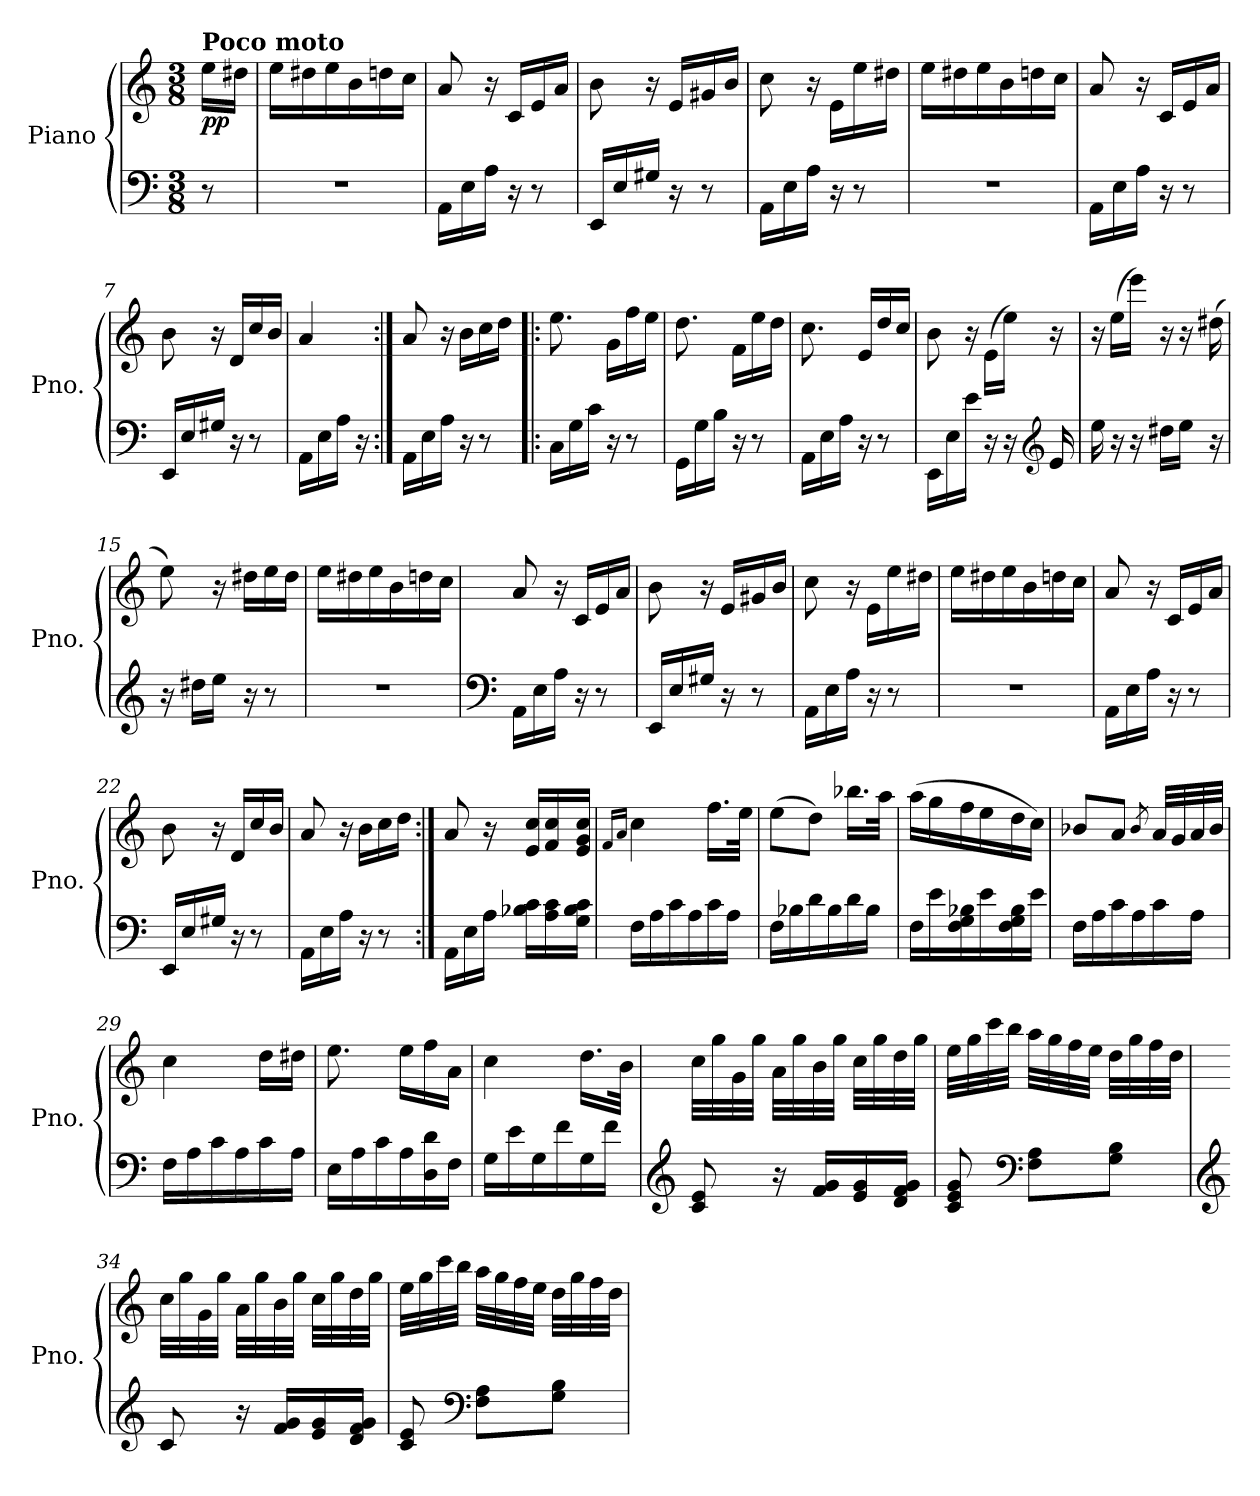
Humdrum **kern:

**kern	**kern	**dynam
*part1	*part1	*part1
*staff2	*staff1	*staff1/2
*I"Piano	*	*
*I'Pno.	*	*
*clefF4	*clefG2	*
*k[]	*k[]	*
*M3/8	*M3/8	*
=	=	=
!	!LO:TX:a:B:t=Poco moto	!
!	!	!LO:DY:b
8r	16ee\LL	pp
.	16dd#X\JJ	.
=1	=1	=1
4.r	16ee\LL	.
.	16dd#X\	.
.	16ee\	.
.	16b\	.
.	16ddn\	.
.	16cc\JJ	.
=2	=2	=2
16AA\LL	8a/	.
16E\	.	.
16A\JJ	16r	.
16r	16c/LL	.
8r	16e/	.
.	16a/JJ	.
=3	=3	=3
16EE/LL	8b\	.
16E/	.	.
16G#X/JJ	16r	.
16r	16e/LL	.
8r	16g#X/	.
.	16b/JJ	.
=4	=4	=4
16AA\LL	8cc\	.
16E\	.	.
16A\JJ	16r	.
16r	16e\LL	.
8r	16ee\	.
.	16dd#X\JJ	.
=5	=5	=5
4.r	16ee\LL	.
.	16dd#X\	.
.	16ee\	.
.	16b\	.
.	16ddn\	.
.	16cc\JJ	.
!!LO:LB:g=z
=6	=6	=6
16AA\LL	8a/	.
16E\	.	.
16A\JJ	16r	.
16r	16c/LL	.
8r	16e/	.
.	16a/JJ	.
=7	=7	=7
16EE/LL	8b\	.
16E/	.	.
16G#X/JJ	16r	.
16r	16d/LL	.
8r	16cc/	.
.	16b/JJ	.
=8	=8	=8
16AA\LL	4a/	.
16E\	.	.
16A\JJ	.	.
16r	.	.
=9:|!	=9:|!	=9:|!
16AA\LL	8a/	.
16E\	.	.
16A\JJ	16r	.
16r	16b\LL	.
8r	16cc\	.
.	16dd\JJ	.
=10!|:	=10!|:	=10!|:
16C\LL	8.ee\	.
16G\	.	.
16c\JJ	.	.
16r	16g\LL	.
8r	16ff\	.
.	16ee\JJ	.
=11	=11	=11
16GG\LL	8.dd\	.
16G\	.	.
16B\JJ	.	.
16r	16f\LL	.
8r	16ee\	.
.	16dd\JJ	.
=12	=12	=12
16AA\LL	8.cc\	.
16E\	.	.
16A\JJ	.	.
16r	16e/LL	.
8r	16dd/	.
.	16cc/JJ	.
!!LO:LB:g=z
=13	=13	=13
16EE\LL	8b\	.
16E\	.	.
16e\JJ	16r	.
16r	(>16e\LL	.
16r	16ee\JJ)	.
*clefG2	*	*
16e/	16r	.
=14	=14	=14
16ee\	16r	.
16r	(>16ee\LL	.
16r	16eee\JJ)	.
16dd#X\LL	16r	.
16ee\JJ	16r	.
16r	(>16dd#X\	.
=15	=15	=15
16r	8ee\)	.
16dd#X\LL	.	.
16ee\JJ	16r	.
16r	16dd#X\LL	.
8r	16ee\	.
.	16dd#\JJ	.
=16	=16	=16
4.r	16ee\LL	.
.	16dd#X\	.
.	16ee\	.
.	16b\	.
.	16ddn\	.
.	16cc\JJ	.
=17	=17	=17
*clefF4	*	*
16AA\LL	8a/	.
16E\	.	.
16A\JJ	16r	.
16r	16c/LL	.
8r	16e/	.
.	16a/JJ	.
=18	=18	=18
16EE/LL	8b\	.
16E/	.	.
16G#X/JJ	16r	.
16r	16e/LL	.
8r	16g#X/	.
.	16b/JJ	.
!!LO:LB:g=z
=19	=19	=19
16AA\LL	8cc\	.
16E\	.	.
16A\JJ	16r	.
16r	16e\LL	.
8r	16ee\	.
.	16dd#X\JJ	.
=20	=20	=20
4.r	16ee\LL	.
.	16dd#X\	.
.	16ee\	.
.	16b\	.
.	16ddn\	.
.	16cc\JJ	.
=21	=21	=21
16AA\LL	8a/	.
16E\	.	.
16A\JJ	16r	.
16r	16c/LL	.
8r	16e/	.
.	16a/JJ	.
=22	=22	=22
16EE/LL	8b\	.
16E/	.	.
16G#X/JJ	16r	.
16r	16d/LL	.
8r	16cc/	.
.	16b/JJ	.
=23	=23	=23
16AA\LL	8a/	.
16E\	.	.
16A\JJ	16r	.
16r	16b\LL	.
8r	16cc\	.
.	16dd\JJ	.
=24:|!	=24:|!	=24:|!
16AA\LL	8a/	.
16E\	.	.
16A\JJ	16r	.
16B-X\ 16c\LL	16e/ 16cc/LL	.
16A\ 16c\	16f/ 16cc/	.
16G\ 16B-\ 16c\JJ	16e/ 16g/ 16cc/JJ	.
!!LO:LB:g=z
=25	=25	=25
.	16qf/LL	.
.	16qa/JJ	.
16F\LL	4cc\	.
16A\	.	.
16c\	.	.
16A\	.	.
16c\	16.ff\LL	.
16A\JJ	.	.
.	32ee\JJk	.
=26	=26	=26
16F\LL	(>8ee\L	.
16B-X\	.	.
16d\	8dd\J)	.
16B-\	.	.
16d\	16.bb-X\LL	.
16B-\JJ	.	.
.	32aa\JJk	.
=27	=27	=27
16F\LL	(>16aa\LL	.
16e\	16gg\	.
16F\ 16G\ 16B-X\	16ff\	.
16e\	16ee\	.
16F\ 16G\ 16B-\	16dd\	.
16e\JJ	16cc\JJ)	.
=28	=28	=28
16F\LL	8b-X/L	.
16A\	.	.
16c\	8a/J	.
16A\	.	.
.	8qb-/	.
16c\	32a/LLL	.
.	32g/	.
16A\JJ	32a/	.
.	32b-/JJJ	.
=29	=29	=29
16F\LL	4cc\	.
16A\	.	.
16c\	.	.
16A\	.	.
16c\	16dd\LL	.
16A\JJ	16dd#X\JJ	.
=30	=30	=30
16E\LL	8.ee\	.
16A\	.	.
16c\	.	.
16A\	16ee\LL	.
16D\ 16d\	16ff\	.
16F\JJ	16a\JJ	.
!!LO:LB:g=z
=31	=31	=31
16G\LL	4cc\	.
16e\	.	.
16G\	.	.
16f\	.	.
16G\	16.dd\LL	.
16f\JJ	.	.
.	32b\JJk	.
=32	=32	=32
*clefG2	*	*
8c/ 8e/	32cc\LLL	.
.	32gg\	.
.	32g\	.
.	32gg\JJJ	.
16r	32a\LLL	.
.	32gg\	.
16f/ 16g/LL	32b\	.
.	32gg\JJJ	.
16e/ 16g/	32cc\LLL	.
.	32gg\	.
16d/ 16f/ 16g/JJ	32dd\	.
.	32gg\JJJ	.
=33	=33	=33
8c/ 8e/ 8g/	32ee\LLL	.
.	32gg\	.
.	32ccc\	.
.	32bb\JJJ	.
*clefF4	*	*
8F\ 8A\L	32aa\LLL	.
.	32gg\	.
.	32ff\	.
.	32ee\JJJ	.
8G\ 8B\J	32dd\LLL	.
.	32gg\	.
.	32ff\	.
.	32dd\JJJ	.
=34	=34	=34
*clefG2	*	*
8c/	32cc\LLL	.
.	32gg\	.
.	32g\	.
.	32gg\JJJ	.
16r	32a\LLL	.
.	32gg\	.
16f/ 16g/LL	32b\	.
.	32gg\JJJ	.
16e/ 16g/	32cc\LLL	.
.	32gg\	.
16d/ 16f/ 16g/JJ	32dd\	.
.	32gg\JJJ	.
!!LO:PB:g=z
=35	=35	=35
8c/ 8e/	32ee\LLL	.
.	32gg\	.
.	32ccc\	.
.	32bb\JJJ	.
*clefF4	*	*
8F\ 8A\L	32aa\LLL	.
.	32gg\	.
.	32ff\	.
.	32ee\JJJ	.
8G\ 8B\J	32dd\LLL	.
.	32gg\	.
.	32ff\	.
.	32dd\JJJ	.
=	=	=
*-	*-	*-
